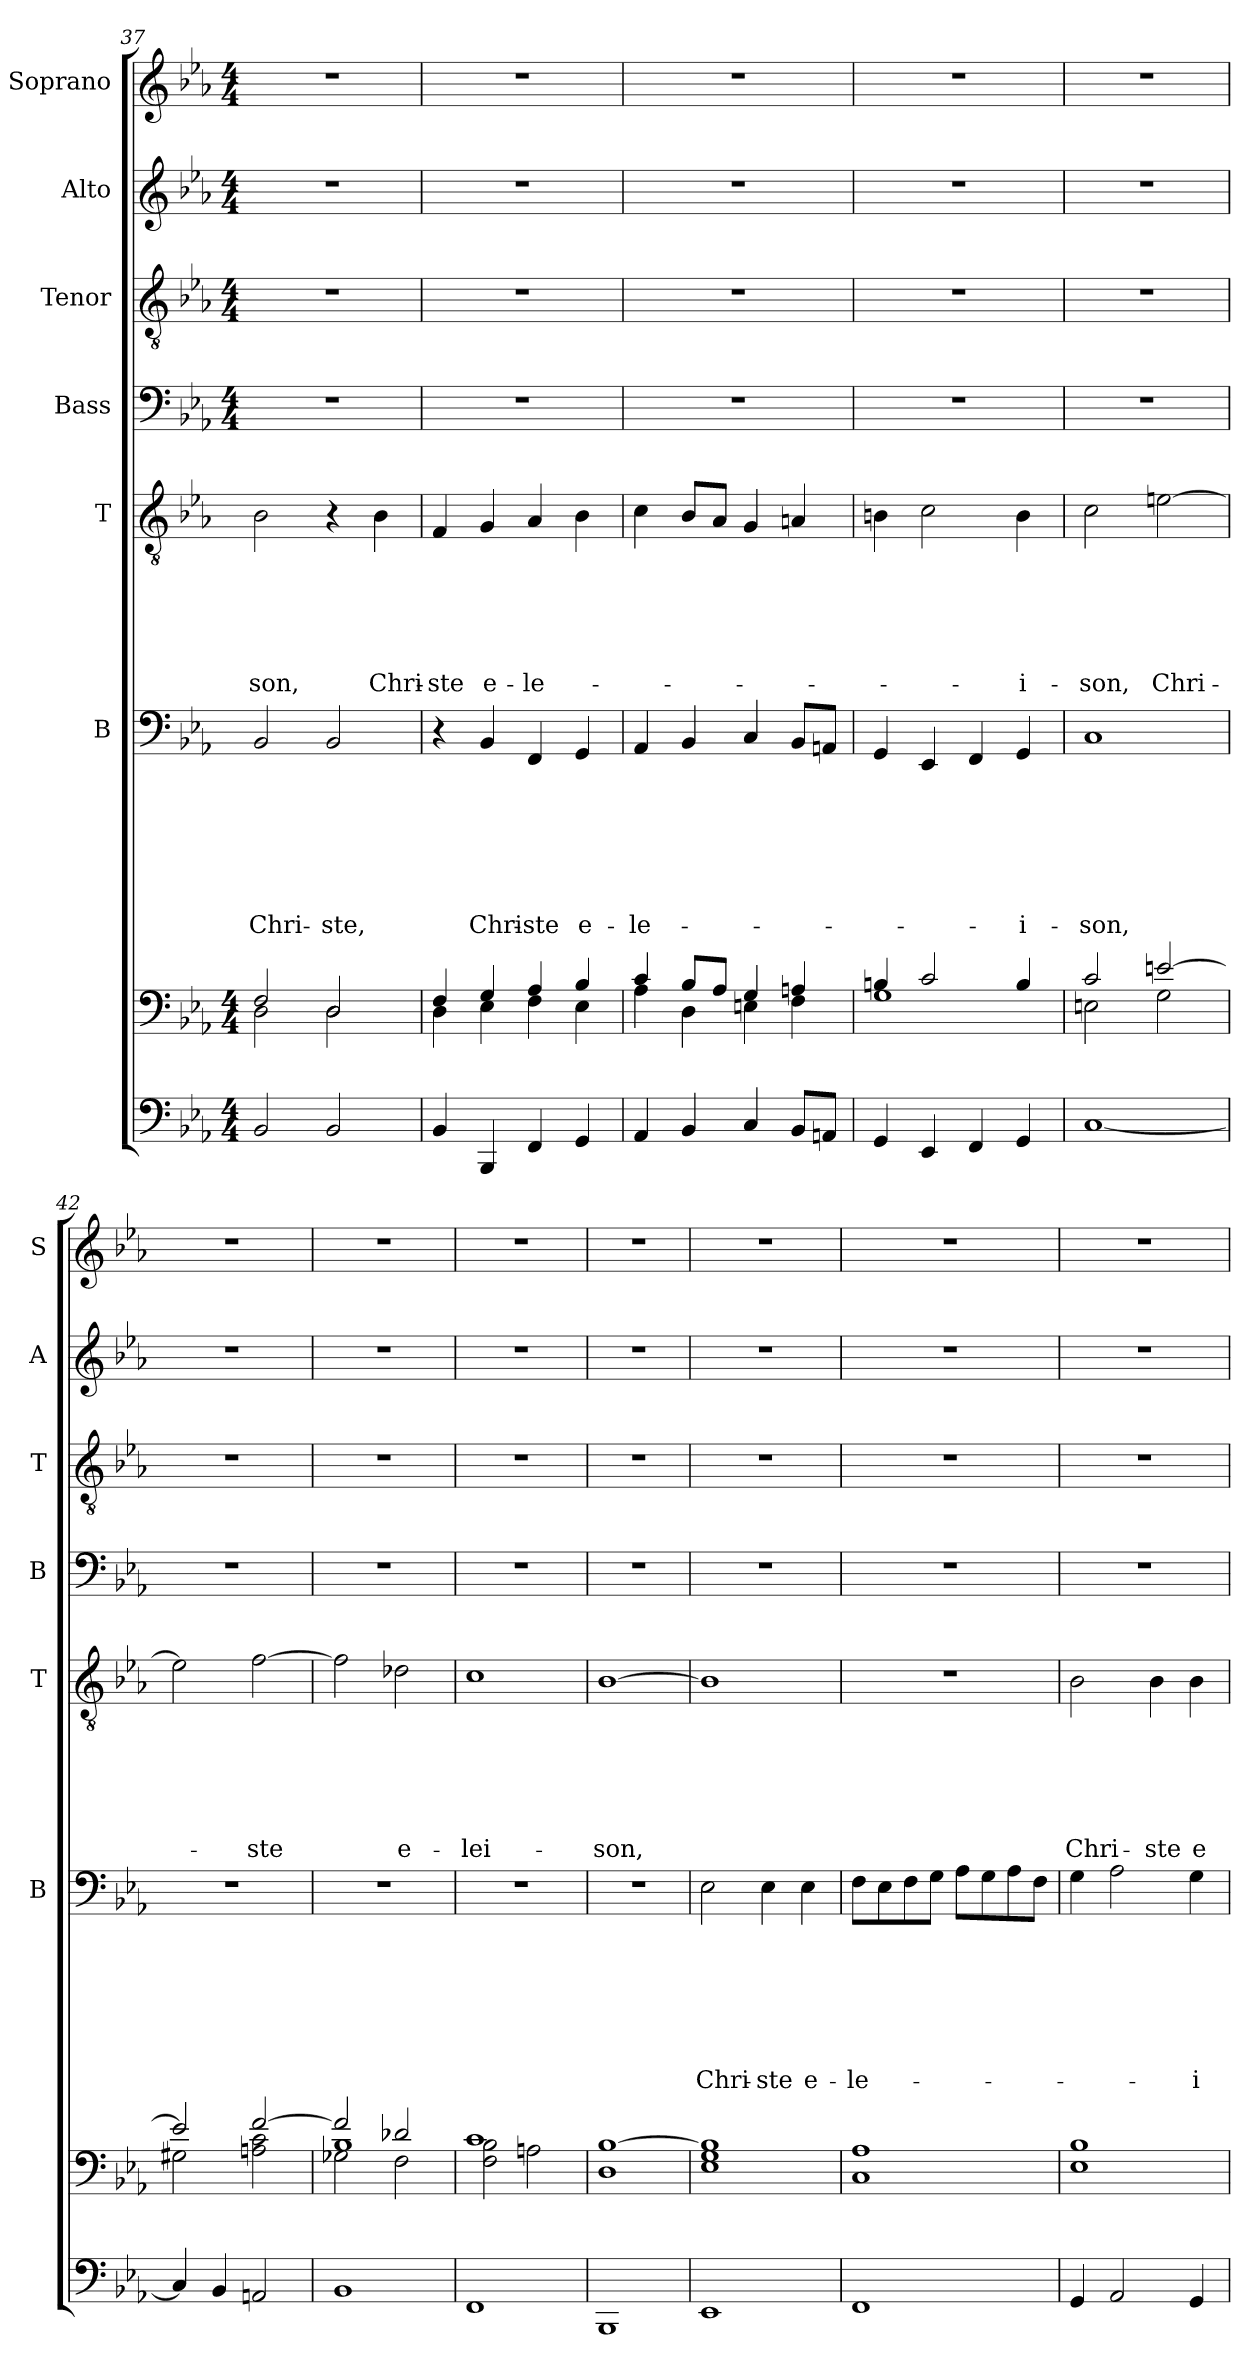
**kern	**kern	**kern	**text	**text	**text	**text	**text	**text	**text	**kern	**text	**text	**text	**text	**text	**text	**kern	**kern	**kern	**kern
*part8	*part7	*part6	*part6	*part6	*part6	*part6	*part6	*part6	*part6	*part5	*part5	*part5	*part5	*part5	*part5	*part5	*part4	*part3	*part2	*part1
*staff8	*staff7	*staff6	*staff6	*staff6	*staff6	*staff6	*staff6	*staff6	*staff6	*staff5	*staff5	*staff5	*staff5	*staff5	*staff5	*staff5	*staff4	*staff3	*staff2	*staff1
*	*	*I"B	*	*	*	*	*	*	*	*I"T	*	*	*	*	*	*	*I"Bass	*I"Tenor	*I"Alto	*I"Soprano
*	*	*I'B	*	*	*	*	*	*	*	*I'T	*	*	*	*	*	*	*I'B	*I'T	*I'A	*I'S
!!LO:PB:g=z
*clefF4	*clefF4	*clefF4	*	*	*	*	*	*	*	*clefGv2	*	*	*	*	*	*	*clefF4	*clefGv2	*clefG2	*clefG2
*k[b-e-a-]	*k[b-e-a-]	*k[b-e-a-]	*	*	*	*	*	*	*	*k[b-e-a-]	*	*	*	*	*	*	*k[b-e-a-]	*k[b-e-a-]	*k[b-e-a-]	*k[b-e-a-]
*E-:	*E-:	*E-:	*	*	*	*	*	*	*	*E-:	*	*	*	*	*	*	*E-:	*E-:	*E-:	*E-:
*M4/4	*M4/4	*	*	*	*	*	*	*	*	*	*	*	*	*	*	*	*M4/4	*M4/4	*M4/4	*M4/4
=37	=37	=37	=37	=37	=37	=37	=37	=37	=37	=37	=37	=37	=37	=37	=37	=37	=37	=37	=37	=37
*	*^	*	*	*	*	*	*	*	*	*	*	*	*	*	*	*	*	*	*	*
!	!	!	!	!	!	!	!	!	!	!LO:LY:b	!	!	!	!	!	!	!LO:LY:b	!	!	!	!
2BB-/	2F/	2D\	2BB-/	.	.	.	.	.	.	Chri-	2B-\	.	.	.	.	.	-son,	1r	1r	1r	1r
!	!	!	!	!	!	!	!	!	!	!LO:LY:b	!	!	!	!	!	!	!	!	!	!	!
2BB-/	2D/	2D\	2BB-/	.	.	.	.	.	.	-ste,	4r	.	.	.	.	.	.	.	.	.	.
!	!	!	!	!	!	!	!	!	!	!	!	!	!	!	!	!	!LO:LY:b	!	!	!	!
.	.	.	.	.	.	.	.	.	.	.	4B-\	.	.	.	.	.	Chri-	.	.	.	.
=38	=38	=38	=38	=38	=38	=38	=38	=38	=38	=38	=38	=38	=38	=38	=38	=38	=38	=38	=38	=38	=38
!	!	!	!	!	!	!	!	!	!	!	!	!	!	!	!	!	!LO:LY:b	!	!	!	!
4BB-/	4F/	4D\	4r	.	.	.	.	.	.	.	4F/	.	.	.	.	.	-ste	1r	1r	1r	1r
!	!	!	!	!	!	!	!	!	!	!LO:LY:b	!	!	!	!	!	!	!LO:LY:b	!	!	!	!
4BBB-/	4G/	4E-\	4BB-/	.	.	.	.	.	.	Chri-	4G/	.	.	.	.	.	e-	.	.	.	.
!	!	!	!	!	!	!	!	!	!	!LO:LY:b	!	!	!	!	!	!	!LO:LY:b	!	!	!	!
4FF/	4A-/	4F\	4FF/	.	.	.	.	.	.	-ste	4A-/	.	.	.	.	.	-le-	.	.	.	.
!	!	!	!	!	!	!	!	!	!	!LO:LY:b	!	!	!	!	!	!	!	!	!	!	!
4GG/	4B-/	4E-\	4GG/	.	.	.	.	.	.	e-	4B-\	.	.	.	.	.	.	.	.	.	.
=39	=39	=39	=39	=39	=39	=39	=39	=39	=39	=39	=39	=39	=39	=39	=39	=39	=39	=39	=39	=39	=39
!	!	!	!	!	!	!	!	!	!	!LO:LY:b	!	!	!	!	!	!	!	!	!	!	!
4AA-/	4c/	4A-\	4AA-/	.	.	.	.	.	.	-le-	4c\	.	.	.	.	.	.	1r	1r	1r	1r
4BB-/	8B-/L	4D\	4BB-/	.	.	.	.	.	.	.	8B-/L	.	.	.	.	.	.	.	.	.	.
.	8A-/J	.	.	.	.	.	.	.	.	.	8A-/J	.	.	.	.	.	.	.	.	.	.
4C/	4G/	4En\	4C/	.	.	.	.	.	.	.	4G/	.	.	.	.	.	.	.	.	.	.
8BB-/L	4An/	4F\	8BB-/L	.	.	.	.	.	.	.	4An/	.	.	.	.	.	.	.	.	.	.
8AAn/J	.	.	8AAn/J	.	.	.	.	.	.	.	.	.	.	.	.	.	.	.	.	.	.
=40	=40	=40	=40	=40	=40	=40	=40	=40	=40	=40	=40	=40	=40	=40	=40	=40	=40	=40	=40	=40	=40
4GG/	4Bn/	1G	4GG/	.	.	.	.	.	.	.	4Bn\	.	.	.	.	.	.	1r	1r	1r	1r
4EE-/	2c/	.	4EE-/	.	.	.	.	.	.	.	2c\	.	.	.	.	.	.	.	.	.	.
4FF/	.	.	4FF/	.	.	.	.	.	.	.	.	.	.	.	.	.	.	.	.	.	.
!	!	!	!	!	!	!	!	!	!	!LO:LY:b	!	!	!	!	!	!	!LO:LY:b	!	!	!	!
4GG/	4B/	.	4GG/	.	.	.	.	.	.	-i-	4B\	.	.	.	.	.	-i-	.	.	.	.
=41	=41	=41	=41	=41	=41	=41	=41	=41	=41	=41	=41	=41	=41	=41	=41	=41	=41	=41	=41	=41	=41
!	!	!	!	!	!	!	!	!	!	!LO:LY:b	!	!	!	!	!	!	!LO:LY:b	!	!	!	!
[>1C	2c/	2En\	1C	.	.	.	.	.	.	-son,	2c\	.	.	.	.	.	-son,	1r	1r	1r	1r
!	!	!	!	!	!	!	!	!	!	!	!	!	!	!	!	!	!LO:LY:b	!	!	!	!
.	[>2en/	2G\	.	.	.	.	.	.	.	.	[>2en\	.	.	.	.	.	Chri-	.	.	.	.
!!LO:LB:g=z
=42	=42	=42	=42	=42	=42	=42	=42	=42	=42	=42	=42	=42	=42	=42	=42	=42	=42	=42	=42	=42	=42
4C/]	2e/]	2G#X\	1r	.	.	.	.	.	.	.	2e\]	.	.	.	.	.	.	1r	1r	1r	1r
4BB-/	.	.	.	.	.	.	.	.	.	.	.	.	.	.	.	.	.	.	.	.	.
!	!	!	!	!	!	!	!	!	!	!	!	!	!	!	!	!	!LO:LY:b	!	!	!	!
2AAn/	[>2f/	2An\ 2c\	.	.	.	.	.	.	.	.	[>2f\	.	.	.	.	.	-ste	.	.	.	.
=43	=43	=43	=43	=43	=43	=43	=43	=43	=43	=43	=43	=43	=43	=43	=43	=43	=43	=43	=43	=43	=43
*	*	*^	*	*	*	*	*	*	*	*	*	*	*	*	*	*	*	*	*	*	*
1BB-	2f/]	2G-X\	1B-	1r	.	.	.	.	.	.	.	2f\]	.	.	.	.	.	.	1r	1r	1r	1r
!	!	!	!	!	!	!	!	!	!	!	!	!	!	!	!	!	!	!LO:LY:b	!	!	!	!
.	2d-X/	2F\	.	.	.	.	.	.	.	.	.	2d-X\	.	.	.	.	.	e-	.	.	.	.
*	*	*v	*v	*	*	*	*	*	*	*	*	*	*	*	*	*	*	*	*	*	*	*
=44	=44	=44	=44	=44	=44	=44	=44	=44	=44	=44	=44	=44	=44	=44	=44	=44	=44	=44	=44	=44	=44
!	!	!	!	!	!	!	!	!	!	!	!	!	!	!	!	!	!LO:LY:b	!	!	!	!
1FF	1c	2F\ 2B-\	1r	.	.	.	.	.	.	.	1c	.	.	.	.	.	-lei-	1r	1r	1r	1r
.	.	2An\	.	.	.	.	.	.	.	.	.	.	.	.	.	.	.	.	.	.	.
=45	=45	=45	=45	=45	=45	=45	=45	=45	=45	=45	=45	=45	=45	=45	=45	=45	=45	=45	=45	=45	=45
!	!	!	!	!	!	!	!	!	!	!	!	!	!	!	!	!	!LO:LY:b	!	!	!	!
*	*v	*v	*	*	*	*	*	*	*	*	*	*	*	*	*	*	*	*	*	*	*
1BBB-	1D [>1B-	1r	.	.	.	.	.	.	.	[>1B-	.	.	.	.	.	-son,	1r	1r	1r	1r
=46	=46	=46	=46	=46	=46	=46	=46	=46	=46	=46	=46	=46	=46	=46	=46	=46	=46	=46	=46	=46
!	!	!	!	!	!	!	!	!	!LO:LY:b	!	!	!	!	!	!	!	!	!	!	!
1EE-	1E- 1G 1B-]	2E-\	.	.	.	.	.	.	Chri-	1B-]	.	.	.	.	.	.	1r	1r	1r	1r
!	!	!	!	!	!	!	!	!	!LO:LY:b	!	!	!	!	!	!	!	!	!	!	!
.	.	4E-\	.	.	.	.	.	.	-ste	.	.	.	.	.	.	.	.	.	.	.
!	!	!	!	!	!	!	!	!	!LO:LY:b	!	!	!	!	!	!	!	!	!	!	!
.	.	4E-\	.	.	.	.	.	.	e-	.	.	.	.	.	.	.	.	.	.	.
=47	=47	=47	=47	=47	=47	=47	=47	=47	=47	=47	=47	=47	=47	=47	=47	=47	=47	=47	=47	=47
!	!	!	!	!	!	!	!	!	!LO:LY:b	!	!	!	!	!	!	!	!	!	!	!
1FF	1C 1A-	8F\L	.	.	.	.	.	.	-le-	1r	.	.	.	.	.	.	1r	1r	1r	1r
.	.	8E-\	.	.	.	.	.	.	.	.	.	.	.	.	.	.	.	.	.	.
.	.	8F\	.	.	.	.	.	.	.	.	.	.	.	.	.	.	.	.	.	.
.	.	8G\J	.	.	.	.	.	.	.	.	.	.	.	.	.	.	.	.	.	.
.	.	8A-\L	.	.	.	.	.	.	.	.	.	.	.	.	.	.	.	.	.	.
.	.	8G\	.	.	.	.	.	.	.	.	.	.	.	.	.	.	.	.	.	.
.	.	8A-\	.	.	.	.	.	.	.	.	.	.	.	.	.	.	.	.	.	.
.	.	8F\J	.	.	.	.	.	.	.	.	.	.	.	.	.	.	.	.	.	.
!!LO:PB:g=z
=48	=48	=48	=48	=48	=48	=48	=48	=48	=48	=48	=48	=48	=48	=48	=48	=48	=48	=48	=48	=48
!	!	!	!	!	!	!	!	!	!	!	!	!	!	!	!	!LO:LY:b	!	!	!	!
4GG/	1E- 1B-	4G\	.	.	.	.	.	.	.	2B-\	.	.	.	.	.	Chri-	1r	1r	1r	1r
2AA-/	.	2A-\	.	.	.	.	.	.	.	.	.	.	.	.	.	.	.	.	.	.
!	!	!	!	!	!	!	!	!	!	!	!	!	!	!	!	!LO:LY:b	!	!	!	!
.	.	.	.	.	.	.	.	.	.	4B-\	.	.	.	.	.	-ste	.	.	.	.
!	!	!	!	!	!	!	!	!	!LO:LY:b	!	!	!	!	!	!	!LO:LY:b	!	!	!	!
4GG/	.	4G\	.	.	.	.	.	.	-i-	4B-\	.	.	.	.	.	e-	.	.	.	.
=	=	=	=	=	=	=	=	=	=	=	=	=	=	=	=	=	=	=	=	=
*-	*-	*-	*-	*-	*-	*-	*-	*-	*-	*-	*-	*-	*-	*-	*-	*-	*-	*-	*-	*-
